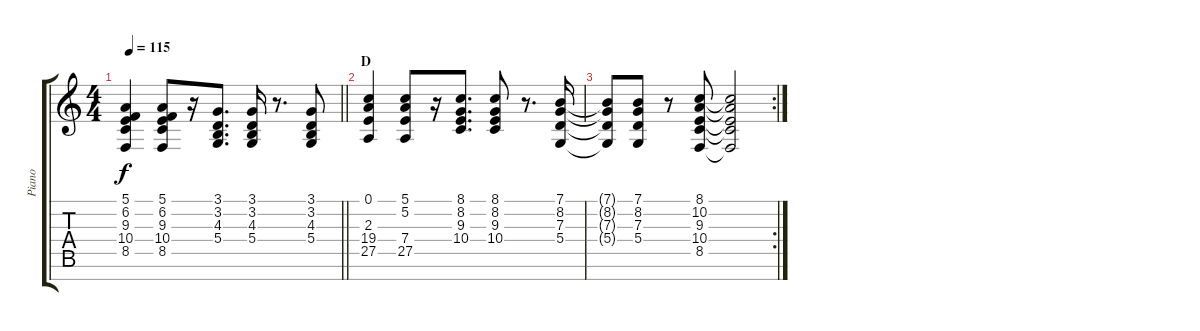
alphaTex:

\track ("Piano" "Piano") {instrument acousticgrandpiano}
\staff {score tabs}
\tuning (E4 B3 G3 D3 A2 E2 B1) {hide}
\ts (4 4)
\tempo 115
\clef g2
\barLineRight lightlight
\ks c
(5.1 6.2 9.3 10.4 8.5).4{dy f} (5.1 6.2 9.3 10.4 8.5).8 r.16 (3.1 3.2 4.3 5.4).8{d} (3.1 3.2 4.3 5.4).16 r.8{d} (3.1 3.2 4.3 5.4).8 |
\section ("" "D")
(0.1 2.3 19.4 27.5).4 (5.1 5.2 7.4 27.5).8 r.16 (8.1 8.2 9.3 10.4).8{d} (8.1 8.2 9.3 10.4).8 r.8{d} (7.1 8.2 7.3 5.4).16 |
\rc 2
(7.1{t} 8.2{t} 7.3{t} 5.4{t}).8 (7.1 8.2 7.3 5.4).8 r.8 (8.1 10.2 9.3 10.4 8.5).8 (8.1{t} 10.2{t} 9.3{t} 10.4{t} 8.5{t}).2
